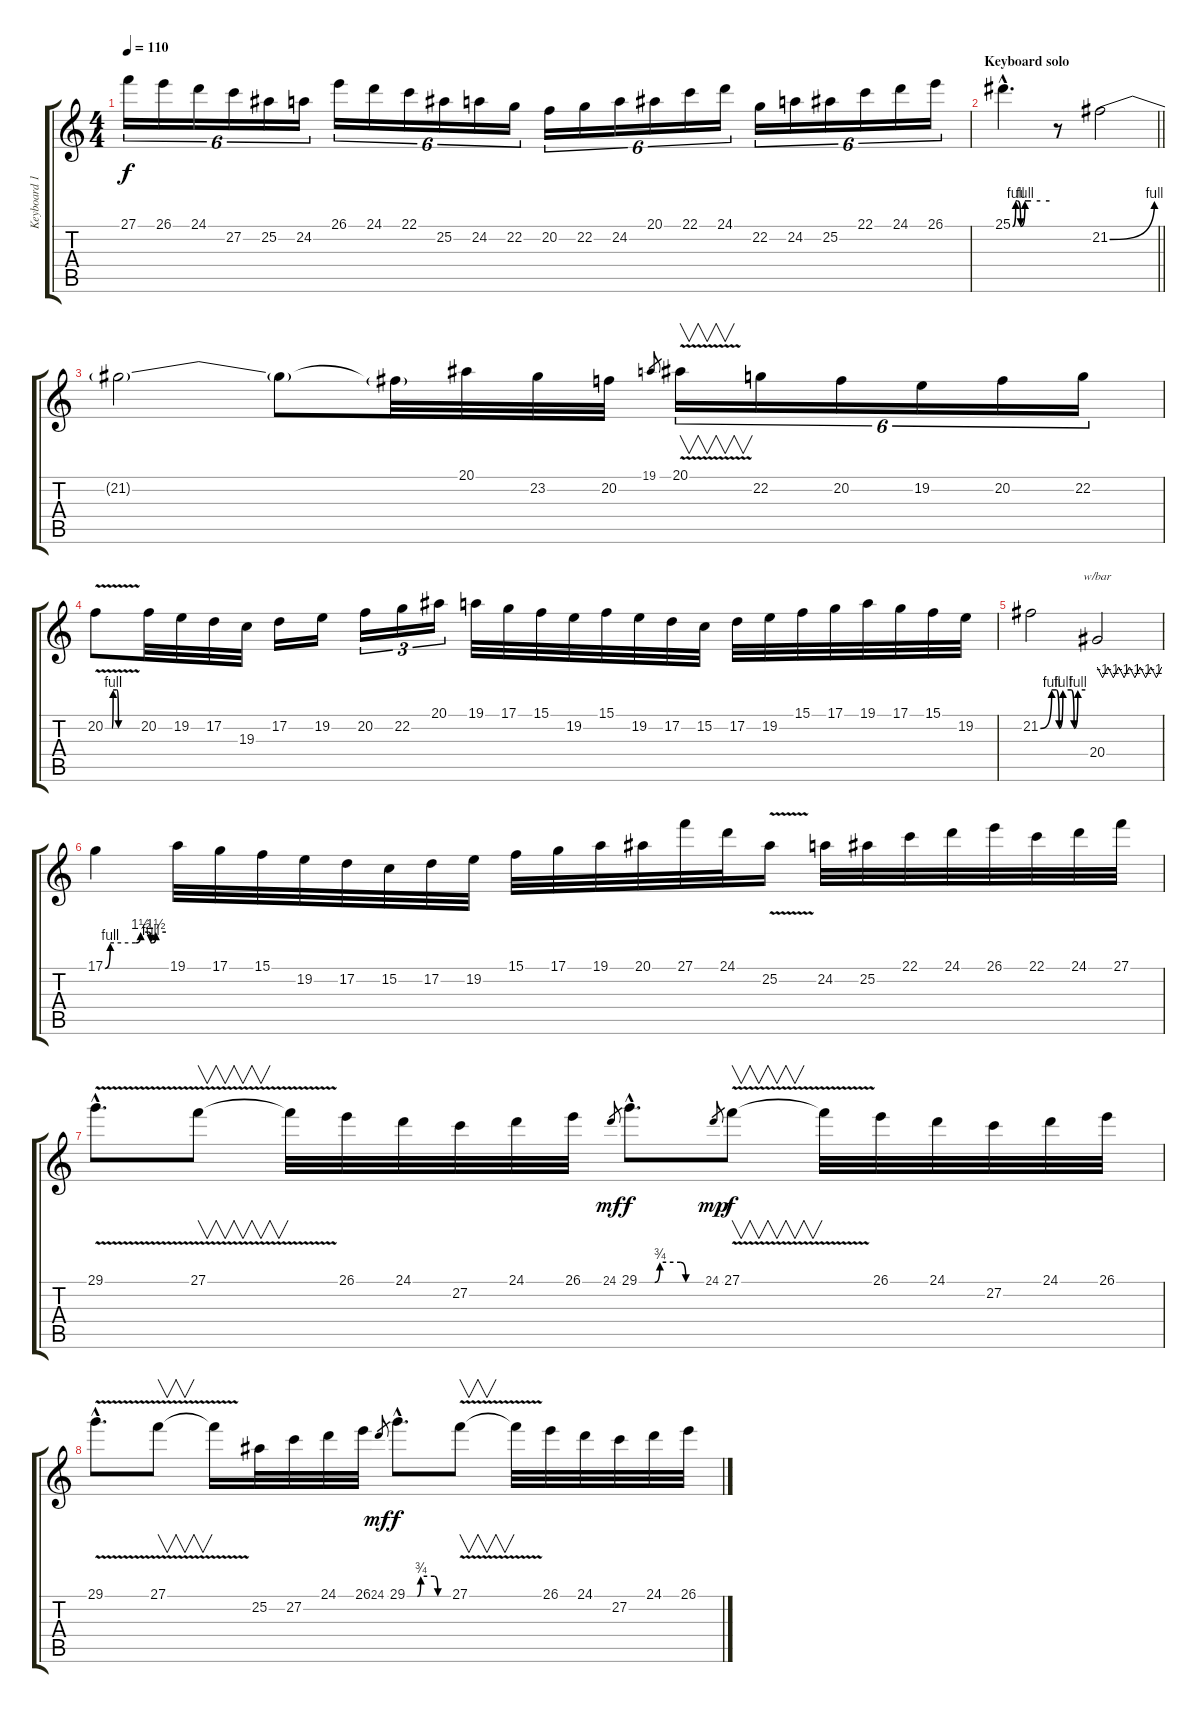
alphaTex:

\track ("Keyboard 1 (Lead)" "Keyboard 1") {instrument lead1square}
\staff {score tabs}
\tuning (D4 A3 F3 C3 G2 D2) {hide}
\ts (4 4)
\tempo 110
\clef g2
\ks c
27.1.16{tu (6 4) dy f} 26.1.16{tu (6 4)} 24.1.16{tu (6 4)} 27.2.16{tu (6 4)} 25.2.16{tu (6 4)} 24.2.16{tu (6 4)} 26.1.16{tu (6 4)} 24.1.16{tu (6 4)} 22.1.16{tu (6 4)} 25.2.16{tu (6 4)} 24.2.16{tu (6 4)} 22.2.16{tu (6 4)} 20.2.16{tu (6 4)} 22.2.16{tu (6 4)} 24.2.16{tu (6 4)} 20.1.16{tu (6 4)} 22.1.16{tu (6 4)} 24.1.16{tu (6 4)} 22.2.16{tu (6 4)} 24.2.16{tu (6 4)} 25.2.16{tu (6 4)} 22.1.16{tu (6 4)} 24.1.16{tu (6 4)} 26.1.16{tu (6 4)} |
\section ("" "Keyboard solo")
\barLineRight lightlight
25.1{be (custom 0 0 5 4 8 4 13 0 20 4 30 4 45 4 60 4) hac}.4{d} r.8 21.2{be (bend 0 0 60 4)}.2{volume 14} |
21.2{t}.2 21.2{t}.8 21.2{t}.32 20.1.32 23.2.32 20.2.32 19.1.8{gr} 20.1{v}.16{v tu (6 4)} 22.2.16{tu (6 4)} 20.2.16{tu (6 4)} 19.2.16{tu (6 4)} 20.2.16{tu (6 4)} 22.2.16{tu (6 4)} |
20.2{be (custom 0 0 13 0 15 4 22 4 25 0 33 0 60 0) v}.8 20.2.32 19.2.32 17.2.32 19.3.32 17.2.16 19.2.16 20.2.16{tu (3 2)} 22.2.16{tu (3 2)} 20.1.16{tu (3 2)} 19.1.32 17.1.32 15.1.32 19.2.32 15.1.32 19.2.32 17.2.32 15.2.32 17.2.32 19.2.32 15.1.32 17.1.32 19.1.32 17.1.32 15.1.32 19.2.32 |
21.2{be (custom 0 0 15 4 21 4 25 0 30 4 41 4 45 0 50 4 60 4)}.2 20.4.2{tbe (custom default 0 0 5 -4 10 0 15 -4 20 0 25 -4 30 0 35 -4 40 0 45 -4 50 0 55 -4 60 0)} |
17.1{be (custom 0 0 5 4 30 4 35 6 43 6 45 4 47 4 50 6 60 6)}.4 19.1.32 17.1.32 15.1.32 19.2.32 17.2.32 15.2.32 17.2.32 19.2.32 15.1.32 17.1.32 19.1.32 20.1.32 27.1.32 24.1.32 25.2{v}.16 24.2.32 25.2.32 22.1.32 24.1.32 26.1.32 22.1.32 24.1.32 27.1.32 |
29.1{v hac}.8{d} 27.1{v}.8{v} 27.1{t}.32 26.1.32 24.1.32 27.2.32 24.1.32 26.1.32 24.1.8{gr dy mf} 29.1{be (custom 0 0 15 0 20 3 40 3 45 0 60 0) hac}.8{d dy f} 24.1.8{gr dy mp} 27.1{v}.8{v dy f} 27.1{t}.32 26.1.32 24.1.32 27.2.32 24.1.32 26.1.32 |
29.1{v hac}.8{d} 27.1{v}.8{v} 27.1{t}.16 25.2.32 27.2.32 24.1.32 26.1.32 24.1.8{gr dy mf} 29.1{be (custom 0 0 15 0 20 3 40 3 45 0 60 0) hac}.8{d dy f} 27.1{v}.8{v} 27.1{t}.32 26.1.32 24.1.32 27.2.32 24.1.32 26.1.32
